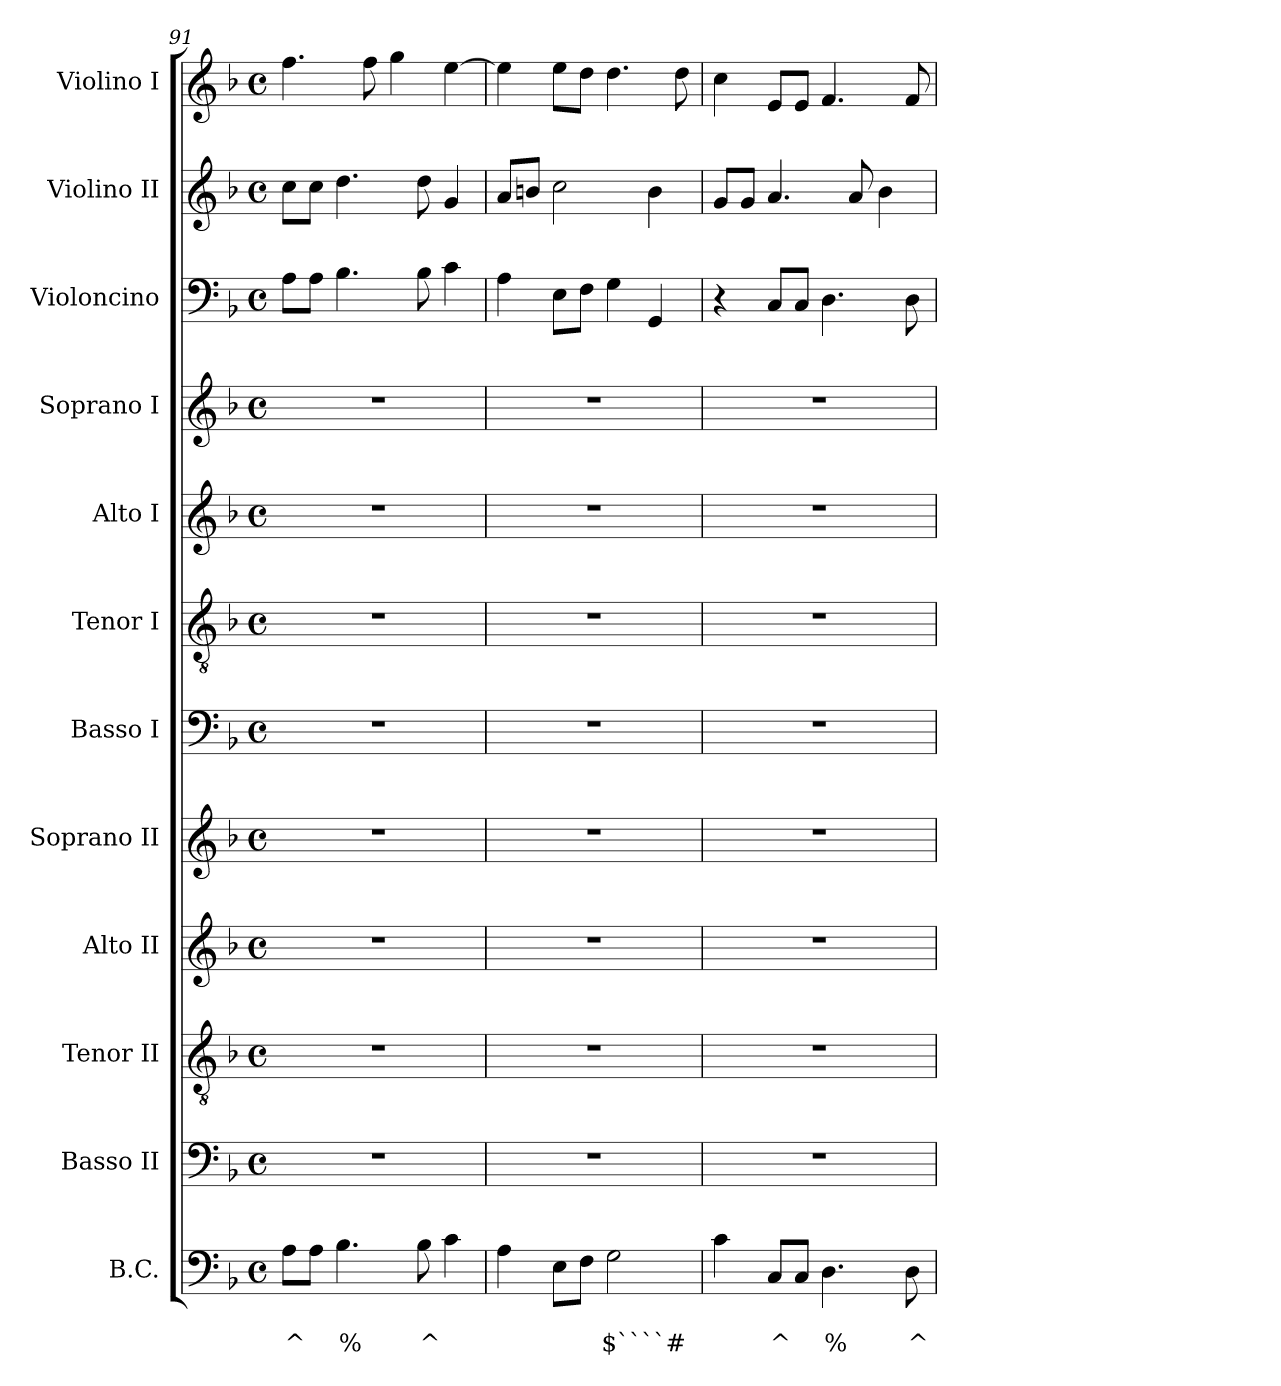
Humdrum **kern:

**kern	**text	**text	**kern	**kern	**kern	**kern	**kern	**kern	**kern	**kern	**kern	**kern	**kern
*part12	*part12	*part12	*part11	*part10	*part9	*part8	*part7	*part6	*part5	*part4	*part3	*part2	*part1
*staff12	*staff12	*staff12	*staff11	*staff10	*staff9	*staff8	*staff7	*staff6	*staff5	*staff4	*staff3	*staff2	*staff1
*I"B.C.	*	*	*I"Basso II	*I"Tenor II	*I"Alto II	*I"Soprano II	*I"Basso I	*I"Tenor I	*I"Alto I	*I"Soprano I	*I"Violoncino	*I"Violino II	*I"Violino I
*I'BC	*	*	*I'B 2	*I'T 2	*I'A 2	*I'S 2	*I'B 1	*I'T 1	*I'A 1	*I'S 1	*I'Vc.	*I'Vln. II	*I'Vln. I
*clefF4	*	*	*clefF4	*clefGv2	*clefG2	*clefG2	*clefF4	*clefGv2	*clefG2	*clefG2	*clefF4	*clefG2	*clefG2
*k[b-]	*	*	*k[b-]	*k[b-]	*k[b-]	*k[b-]	*k[b-]	*k[b-]	*k[b-]	*k[b-]	*k[b-]	*k[b-]	*k[b-]
*F:	*	*	*F:	*F:	*F:	*F:	*F:	*F:	*F:	*F:	*F:	*F:	*F:
*M4/4	*	*	*M4/4	*M4/4	*M4/4	*M4/4	*M4/4	*M4/4	*M4/4	*M4/4	*M4/4	*M4/4	*M4/4
*met(c)	*	*	*met(c)	*met(c)	*met(c)	*met(c)	*met(c)	*met(c)	*met(c)	*met(c)	*met(c)	*met(c)	*met(c)
=91	=91	=91	=91	=91	=91	=91	=91	=91	=91	=91	=91	=91	=91
!	!	!LO:LY:b	!	!	!	!	!	!	!	!	!	!	!
8A\L	.	^	1r	1r	1r	1r	1r	1r	1r	1r	8A\L	8cc\L	4.ff\
8A\J	.	.	.	.	.	.	.	.	.	.	8A\J	8cc\J	.
!	!	!LO:LY:b	!	!	!	!	!	!	!	!	!	!	!
4.B-\	.	%	.	.	.	.	.	.	.	.	4.B-\	4.dd\	.
.	.	.	.	.	.	.	.	.	.	.	.	.	8ff\
.	.	.	.	.	.	.	.	.	.	.	.	.	4gg\
!	!	!LO:LY:b	!	!	!	!	!	!	!	!	!	!	!
8B-\	.	^	.	.	.	.	.	.	.	.	8B-\	8dd\	.
4c\	.	.	.	.	.	.	.	.	.	.	4c\	4g/	[4ee\
=92	=92	=92	=92	=92	=92	=92	=92	=92	=92	=92	=92	=92	=92
4A\	.	.	1r	1r	1r	1r	1r	1r	1r	1r	4A\	8a/L	4ee\]
.	.	.	.	.	.	.	.	.	.	.	.	8bn/J	.
8E\L	.	.	.	.	.	.	.	.	.	.	8E\L	2cc\	8ee\L
8F\J	.	.	.	.	.	.	.	.	.	.	8F\J	.	8dd\J
!	!	!LO:LY:b	!	!	!	!	!	!	!	!	!	!	!
2G\	.	$````#	.	.	.	.	.	.	.	.	4G\	.	4.dd\
.	.	.	.	.	.	.	.	.	.	.	4GG/	4b\	.
.	.	.	.	.	.	.	.	.	.	.	.	.	8dd\
=93	=93	=93	=93	=93	=93	=93	=93	=93	=93	=93	=93	=93	=93
4c\	.	.	1r	1r	1r	1r	1r	1r	1r	1r	4r	8g/L	4cc\
.	.	.	.	.	.	.	.	.	.	.	.	8g/J	.
!	!	!LO:LY:b	!	!	!	!	!	!	!	!	!	!	!
8C/L	.	^	.	.	.	.	.	.	.	.	8C/L	4.a/	8e/L
8C/J	.	.	.	.	.	.	.	.	.	.	8C/J	.	8e/J
!	!	!LO:LY:b	!	!	!	!	!	!	!	!	!	!	!
4.D\	.	%	.	.	.	.	.	.	.	.	4.D\	.	4.f/
.	.	.	.	.	.	.	.	.	.	.	.	8a/	.
.	.	.	.	.	.	.	.	.	.	.	.	4b-\	.
!	!	!LO:LY:b	!	!	!	!	!	!	!	!	!	!	!
8D\	.	^	.	.	.	.	.	.	.	.	8D\	.	8f/
=	=	=	=	=	=	=	=	=	=	=	=	=	=
*-	*-	*-	*-	*-	*-	*-	*-	*-	*-	*-	*-	*-	*-
